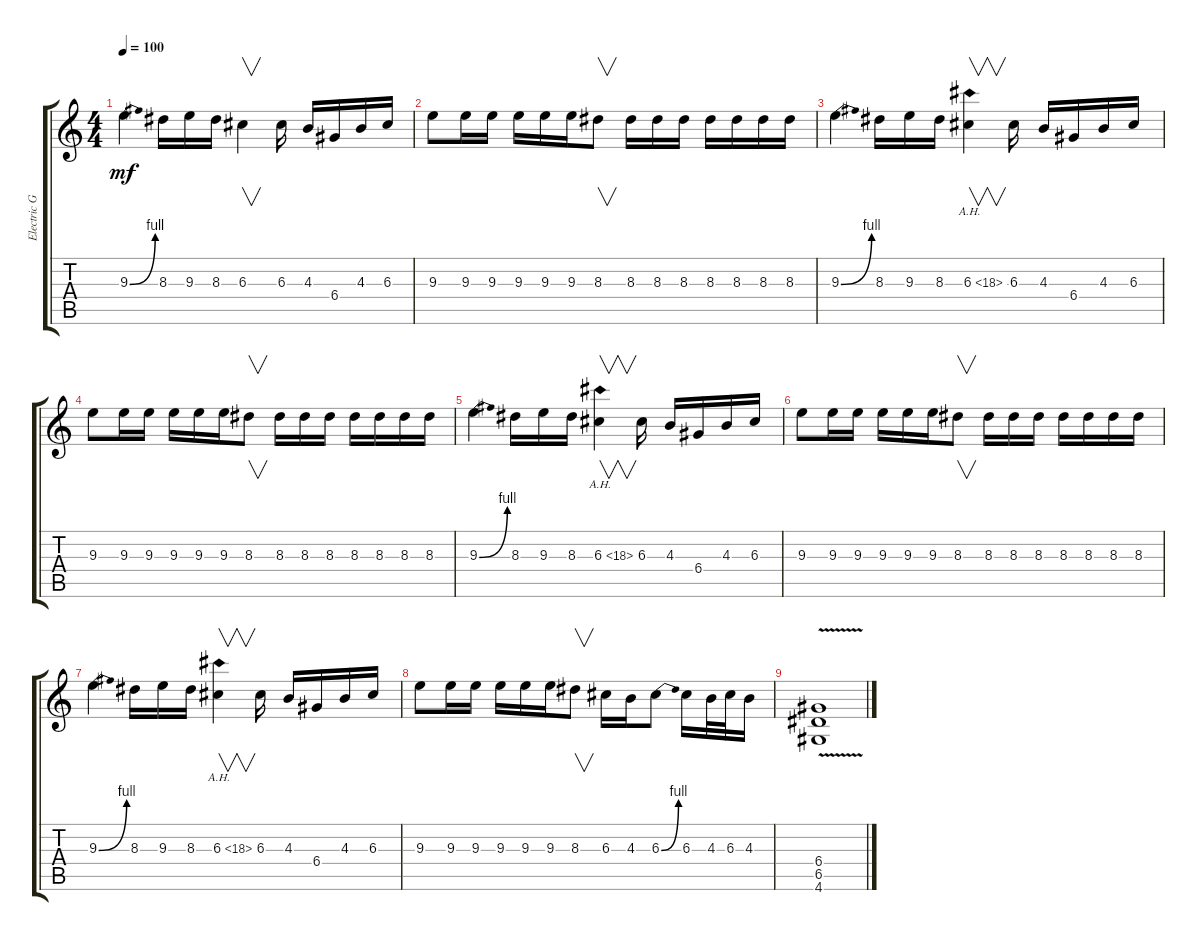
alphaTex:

\track ("Electric Guitar" "Electric G") {instrument distortionguitar}
\staff {score tabs}
\tuning (E4 B3 G3 D3 A2 E2) {hide}
\ts (4 4)
\tempo 100
\clef g2
\ks c
9.3{be (bend 0 0 60 4)}.4{dy mf} 8.3.16 9.3.16 8.3.16 6.3.4{v} 6.3.16 4.3.16 6.4.16 4.3.16 6.3.16 |
9.3.8 9.3.16 9.3.16 9.3.16 9.3.16 9.3.16 8.3.8{v} 8.3.16 8.3.16 8.3.16 8.3.16 8.3.16 8.3.16 8.3.16 |
9.3{be (bend 0 0 60 4)}.4 8.3.16 9.3.16 8.3.16 6.3{ah 12}.4{v} 6.3.16 4.3.16 6.4.16 4.3.16 6.3.16 |
9.3.8 9.3.16 9.3.16 9.3.16 9.3.16 9.3.16 8.3.8{v} 8.3.16 8.3.16 8.3.16 8.3.16 8.3.16 8.3.16 8.3.16 |
9.3{be (bend 0 0 60 4)}.4 8.3.16 9.3.16 8.3.16 6.3{ah 12}.4{v} 6.3.16 4.3.16 6.4.16 4.3.16 6.3.16 |
9.3.8 9.3.16 9.3.16 9.3.16 9.3.16 9.3.16 8.3.8{v} 8.3.16 8.3.16 8.3.16 8.3.16 8.3.16 8.3.16 8.3.16 |
9.3{be (bend 0 0 60 4)}.4 8.3.16 9.3.16 8.3.16 6.3{ah 12}.4{v} 6.3.16 4.3.16 6.4.16 4.3.16 6.3.16 |
9.3.8 9.3.16 9.3.16 9.3.16 9.3.16 9.3.16 8.3.8{v} 6.3.16 4.3.16 6.3{be (bend 0 0 60 4)}.8 6.3.16 4.3.32 6.3.32 4.3.16 |
(6.4 6.5{v} 4.6).1
